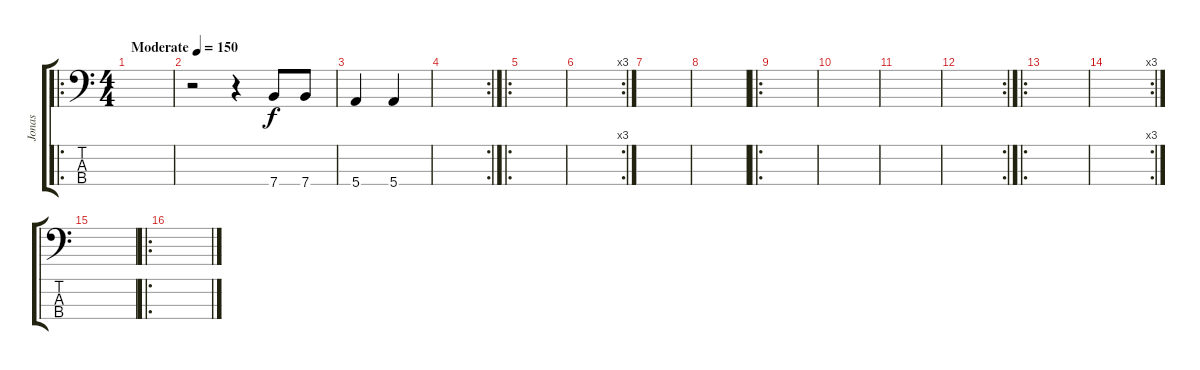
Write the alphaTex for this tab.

\track ("Jonas" "Jonas") {instrument electricbassfinger bank 177}
\staff {score tabs}
\tuning (G2 D2 A1 E1) {hide}
\ro
\ts (4 4)
\tempo (150 "Moderate")
\clef f4
\ks c
|
r.2 r.4 7.4.8 7.4.8 |
5.4.4 5.4.4 |
\rc 2
|
\ro
|
\rc 3
|
|
|
\ro
|
|
|
\rc 2
|
\ro
|
\rc 3
|
|
\ro
